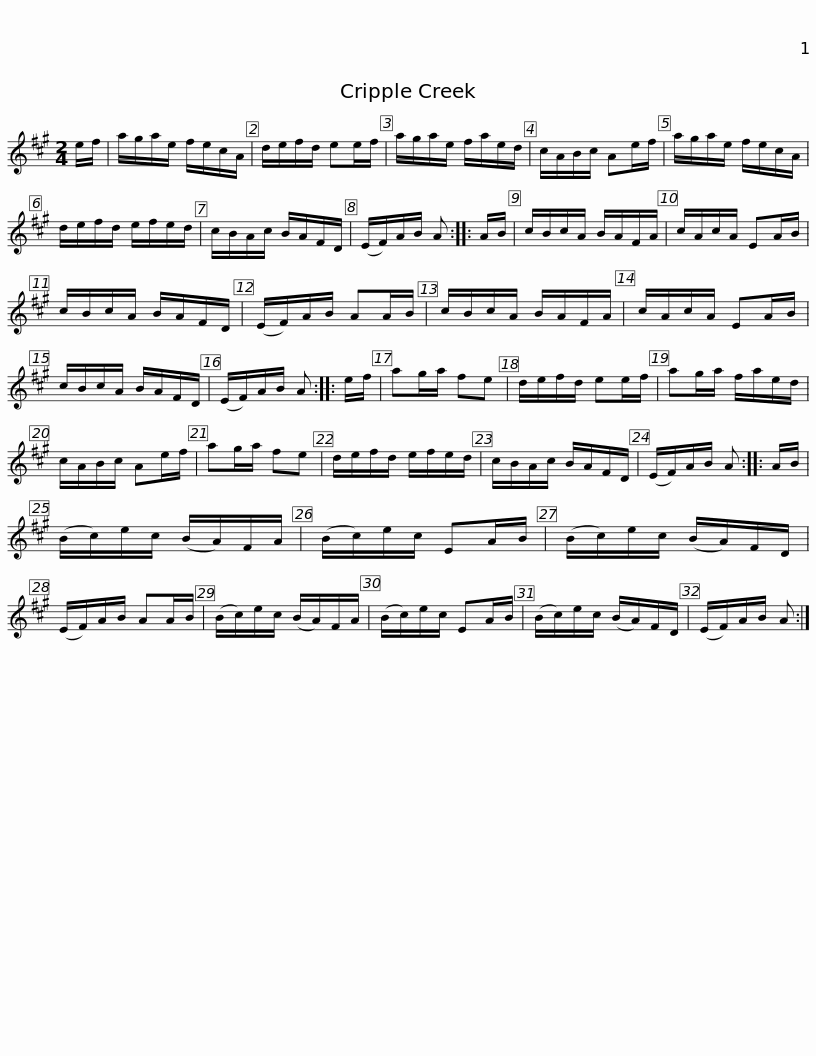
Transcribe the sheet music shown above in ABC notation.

X:1
L:1/8
M:2/4
I:linebreak $
K:A
V:1 treble
V:1
 e/f/ | a/g/a/e/ f/e/c/A/ | d/e/f/d/ ee/f/ | a/g/a/e/ f/a/e/d/ | c/A/B/c/ Ae/f/ | %5
 a/g/a/e/ f/e/c/A/ |$ d/e/f/d/ e/f/e/d/ | c/B/A/c/ B/A/F/D/ | (E/F/)A/B/ A :: A/B/ | %10
 c/B/c/A/ B/A/F/A/ | c/A/c/A/ EA/B/ | c/B/c/A/ B/A/F/D/ |$ (E/F/)A/B/ AA/B/ | c/B/c/A/ B/A/F/A/ | %15
 c/A/c/A/ EA/B/ | c/B/c/A/ B/A/F/D/ | (E/F/)A/B/ A :: e/f/ | ag/a/ fe |$ %20
 d/e/f/d/ ee/f/ | ag/a/ f/a/e/d/ | c/A/B/c/ Ae/f/ | ag/a/ fe | d/e/f/d/ e/f/e/d/ | %25
 c/B/A/c/ B/A/F/D/ |$ (E/F/)A/B/ A :: A/B/ | (B/c/)e/c/ (B/A/)F/A/ | (B/c/)e/c/ EA/B/ | %30
 (B/c/)e/c/ (B/A/)F/D/ | (E/F/)A/B/ AA/B/ | (B/c/)e/c/ (B/A/)F/A/ |$ (B/c/)e/c/ EA/B/ | (B/c/)e/c/ (B/A/)F/D/ | %35
 (E/F/)A/B/ A :| %36
